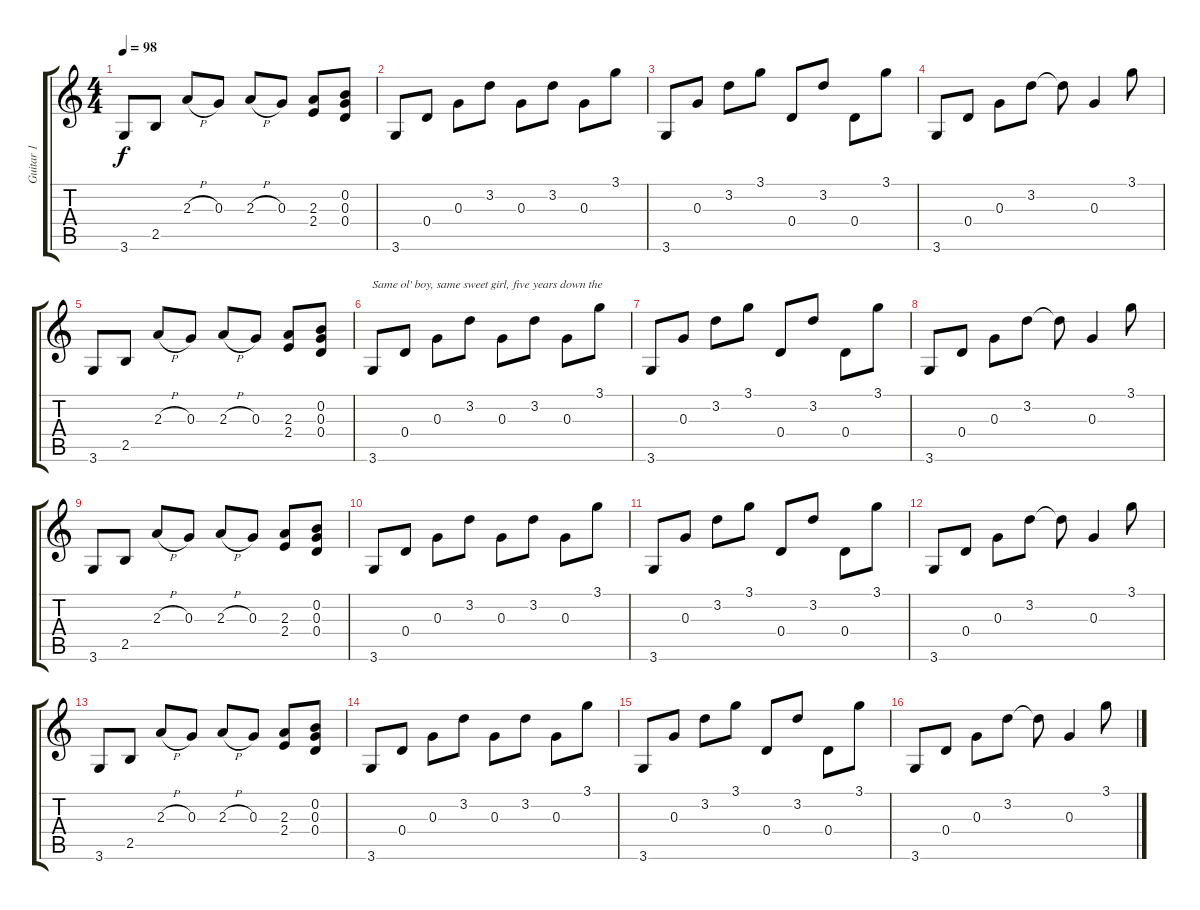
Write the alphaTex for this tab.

\track ("Guitar 1" "Guitar 1") {instrument acousticguitarnylon}
\staff {score tabs}
\tuning (E4 B3 G3 D3 A2 E2) {hide}
\ts (4 4)
\tempo 98
\clef g2
\ks c
3.6.8{dy f} 2.5.8 2.3{h}.8 0.3.8 2.3{h}.8 0.3.8 (2.3 2.4).8 (0.2 0.3 0.4).8 |
3.6.8 0.4.8 0.3.8 3.2.8 0.3.8 3.2.8 0.3.8 3.1.8 |
3.6.8 0.3.8 3.2.8 3.1.8 0.4.8 3.2.8 0.4.8 3.1.8 |
3.6.8 0.4.8 0.3.8 3.2.8 3.2{t}.8 0.3.4 3.1.8 |
3.6.8 2.5.8 2.3{h}.8 0.3.8 2.3{h}.8 0.3.8 (2.3 2.4).8 (0.2 0.3 0.4).8 |
3.6.8{txt "Same ol' boy, same sweet girl, five years down the"} 0.4.8 0.3.8 3.2.8 0.3.8 3.2.8 0.3.8 3.1.8 |
3.6.8 0.3.8 3.2.8 3.1.8 0.4.8 3.2.8 0.4.8 3.1.8 |
3.6.8 0.4.8 0.3.8 3.2.8 3.2{t}.8 0.3.4 3.1.8 |
3.6.8 2.5.8 2.3{h}.8 0.3.8 2.3{h}.8 0.3.8 (2.3 2.4).8 (0.2 0.3 0.4).8 |
3.6.8 0.4.8 0.3.8 3.2.8 0.3.8 3.2.8 0.3.8 3.1.8 |
3.6.8 0.3.8 3.2.8 3.1.8 0.4.8 3.2.8 0.4.8 3.1.8 |
3.6.8 0.4.8 0.3.8 3.2.8 3.2{t}.8 0.3.4 3.1.8 |
3.6.8 2.5.8 2.3{h}.8 0.3.8 2.3{h}.8 0.3.8 (2.3 2.4).8 (0.2 0.3 0.4).8 |
3.6.8 0.4.8 0.3.8 3.2.8 0.3.8 3.2.8 0.3.8 3.1.8 |
3.6.8 0.3.8 3.2.8 3.1.8 0.4.8 3.2.8 0.4.8 3.1.8 |
3.6.8 0.4.8 0.3.8 3.2.8 3.2{t}.8 0.3.4 3.1.8
